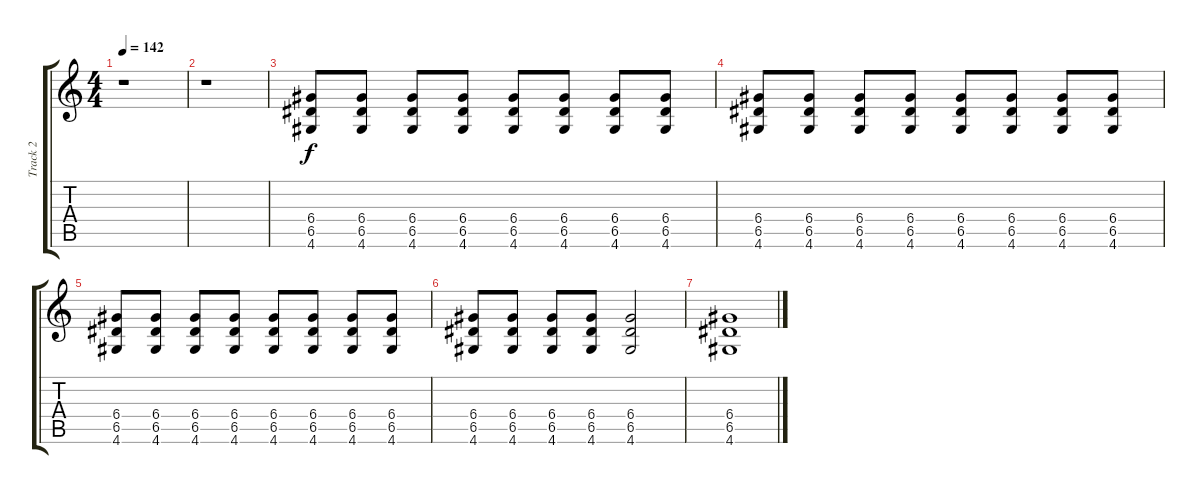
\track ("Track 2" "Track 2") {instrument electricguitarclean}
\staff {score tabs}
\tuning (E4 B3 G3 D3 A2 E2) {hide}
\ts (4 4)
\tempo 142
\clef g2
\ks c
r.1{dy f} |
r.1 |
(6.4 6.5 4.6).8 (6.4 6.5 4.6).8 (6.4 6.5 4.6).8 (6.4 6.5 4.6).8 (6.4 6.5 4.6).8 (6.4 6.5 4.6).8 (6.4 6.5 4.6).8 (6.4 6.5 4.6).8 |
(6.4 6.5 4.6).8 (6.4 6.5 4.6).8 (6.4 6.5 4.6).8 (6.4 6.5 4.6).8 (6.4 6.5 4.6).8 (6.4 6.5 4.6).8 (6.4 6.5 4.6).8 (6.4 6.5 4.6).8 |
(6.4 6.5 4.6).8 (6.4 6.5 4.6).8 (6.4 6.5 4.6).8 (6.4 6.5 4.6).8 (6.4 6.5 4.6).8 (6.4 6.5 4.6).8 (6.4 6.5 4.6).8 (6.4 6.5 4.6).8 |
(6.4 6.5 4.6).8 (6.4 6.5 4.6).8 (6.4 6.5 4.6).8 (6.4 6.5 4.6).8 (6.4 6.5 4.6).2 |
(6.4 6.5 4.6).1
